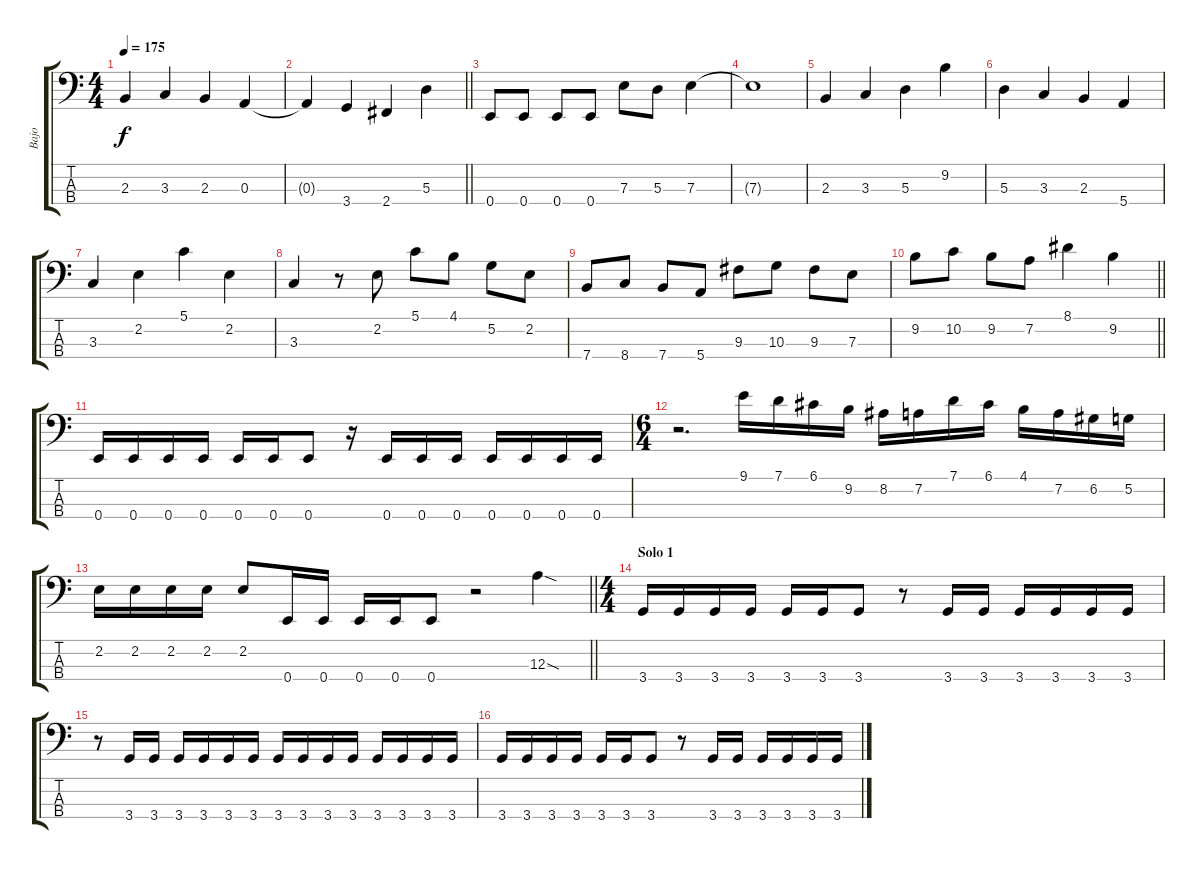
\track ("Bajo" "Bajo") {instrument electricbassfinger}
\staff {score tabs}
\tuning (G2 D2 A1 E1) {hide}
\ts (4 4)
\tempo 175
\clef f4
\ks c
2.3.4{dy f} 3.3.4 2.3.4 0.3.4 |
\barLineRight lightlight
0.3{t}.4 3.4.4 2.4.4 5.3.4 |
\section ("" "")
0.4.8 0.4.8 0.4.8 0.4.8 7.3.8 5.3.8 7.3.4 |
7.3{t}.1 |
2.3.4 3.3.4 5.3.4 9.2.4 |
5.3.4 3.3.4 2.3.4 5.4.4 |
3.3.4 2.2.4 5.1.4 2.2.4 |
3.3.4 r.8 2.2.8 5.1.8 4.1.8 5.2.8 2.2.8 |
7.4.8 8.4.8 7.4.8 5.4.8 9.3.8 10.3.8 9.3.8 7.3.8 |
\barLineRight lightlight
9.2.8 10.2.8 9.2.8 7.2.8 8.1.4 9.2.4 |
\section ("" "")
0.4.16 0.4.16 0.4.16 0.4.16 0.4.16 0.4.16 0.4.8 r.16 0.4.16 0.4.16 0.4.16 0.4.16 0.4.16 0.4.16 0.4.16 |
\ts (6 4)
r.2{d} 9.1.16 7.1.16 6.1.16 9.2.16 8.2.16 7.2.16 7.1.16 6.1.16 4.1.16 7.2.16 6.2.16 5.2.16 |
\barLineRight lightlight
2.2.16 2.2.16 2.2.16 2.2.16 2.2.8 0.4.16 0.4.16 0.4.16 0.4.16 0.4.8 r.2 12.3{sod}.4 |
\ts (4 4)
\section ("" "Solo 1")
3.4.16 3.4.16 3.4.16 3.4.16 3.4.16 3.4.16 3.4.8 r.8 3.4.16 3.4.16 3.4.16 3.4.16 3.4.16 3.4.16 |
r.8 3.4.16 3.4.16 3.4.16 3.4.16 3.4.16 3.4.16 3.4.16 3.4.16 3.4.16 3.4.16 3.4.16 3.4.16 3.4.16 3.4.16 |
3.4.16 3.4.16 3.4.16 3.4.16 3.4.16 3.4.16 3.4.8 r.8 3.4.16 3.4.16 3.4.16 3.4.16 3.4.16 3.4.16
